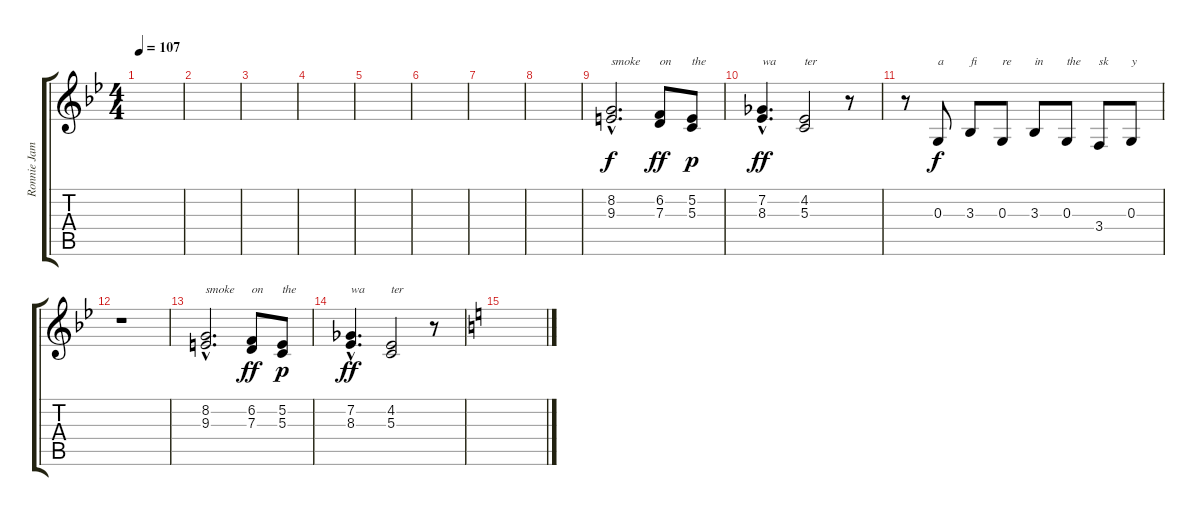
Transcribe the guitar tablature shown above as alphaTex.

\track ("Ronnie James Dio" "Ronnie Jam") {instrument lead2sawtooth}
\staff {score tabs}
\tuning (E4 B3 G3 D3 A2 E2) {hide}
\ts (4 4)
\tempo 107
\clef g2
\ks bb
|
|
|
|
|
|
|
|
(8.2{hac} 9.3{hac}).2{d txt "smoke"} (6.2 7.3).8{txt "on" dy ff} (5.2 5.3).8{txt "the" dy p} |
(7.2{hac} 8.3).4{d txt "wa" dy ff} (4.2 5.3).2{txt "ter"} r.8 |
r.8 0.3.8{txt "a" dy f} 3.3.8{txt "fi"} 0.3.8{txt "re"} 3.3.8{txt "in"} 0.3.8{txt "the"} 3.4.8{txt "sk"} 0.3.8{txt "y"} |
r.1 |
(8.2{hac} 9.3{hac}).2{d txt "smoke"} (6.2 7.3).8{txt "on" dy ff} (5.2 5.3).8{txt "the" dy p} |
(7.2{hac} 8.3).4{d txt "wa" dy ff} (4.2 5.3).2{txt "ter"} r.8 |
\ks c
